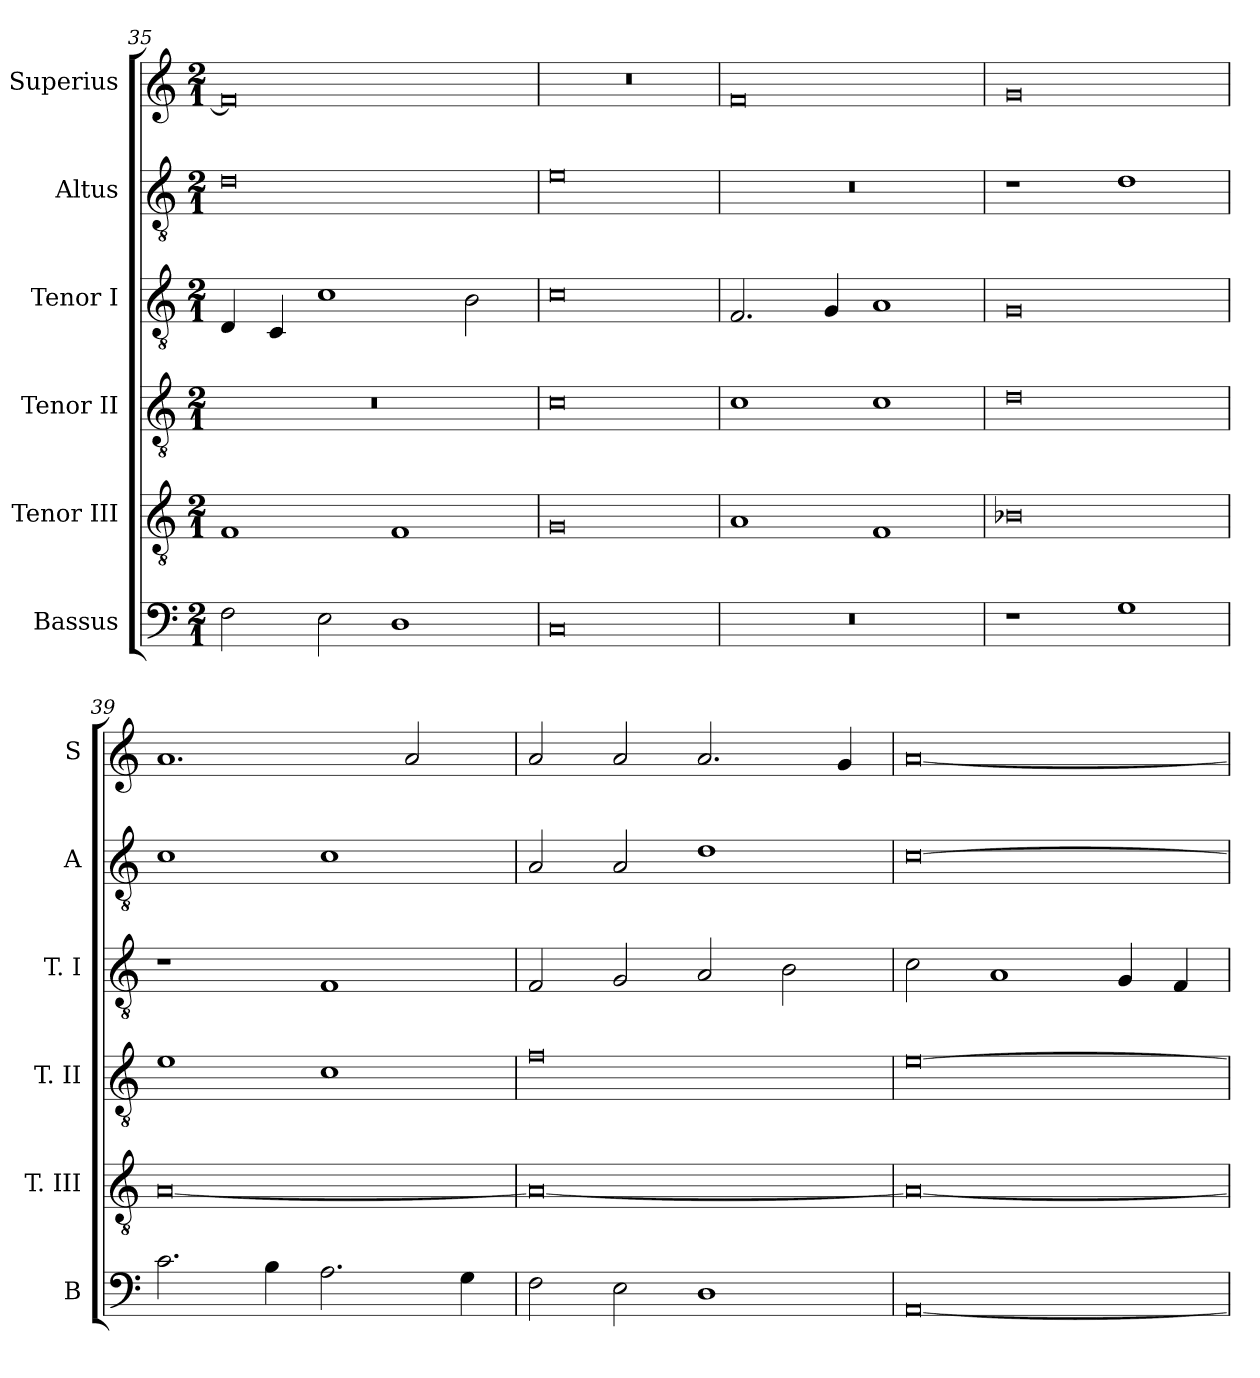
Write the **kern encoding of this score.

**kern	**kern	**kern	**kern	**kern	**kern
*part6	*part5	*part4	*part3	*part2	*part1
*staff6	*staff5	*staff4	*staff3	*staff2	*staff1
*I"Bassus	*I"Tenor III	*I"Tenor II	*I"Tenor I	*I"Altus	*I"Superius
*I'B	*I'T. III	*I'T. II	*I'T. I	*I'A	*I'S
*clefF4	*clefGv2	*clefGv2	*clefGv2	*clefGv2	*clefG2
*k[]	*k[]	*k[]	*k[]	*k[]	*k[]
*C:	*C:	*C:	*C:	*C:	*C:
*M2/1	*M2/1	*M2/1	*M2/1	*M2/1	*M2/1
=35	=35	=35	=35	=35	=35
2F	1F	0r	4D	0d	0f]
.	.	.	4C	.	.
2E	.	.	1c	.	.
1D	1F	.	.	.	.
.	.	.	2B	.	.
=36	=36	=36	=36	=36	=36
0C	0G	0c	0c	0e	0r
=37	=37	=37	=37	=37	=37
0r	1A	1c	2.F	0r	0f
.	.	.	4G	.	.
.	1F	1c	1A	.	.
=38	=38	=38	=38	=38	=38
1r	0B-X	0d	0G	1r	0g
1G	.	.	.	1d	.
=39	=39	=39	=39	=39	=39
2.c	[0A	1e	1r	1c	1.a
4B	.	.	.	.	.
2.A	.	1c	1F	1c	.
.	.	.	.	.	2a
4G	.	.	.	.	.
=40	=40	=40	=40	=40	=40
2F	0A_	0f	2F	2A	2a
2E	.	.	2G	2A	2a
1D	.	.	2A	1d	2.a
.	.	.	2B	.	.
.	.	.	.	.	4g
=41	=41	=41	=41	=41	=41
[0AA	0A_	[0e	2c	[0c	[0a
.	.	.	1A	.	.
.	.	.	4G	.	.
.	.	.	4F	.	.
=	=	=	=	=	=
*-	*-	*-	*-	*-	*-
